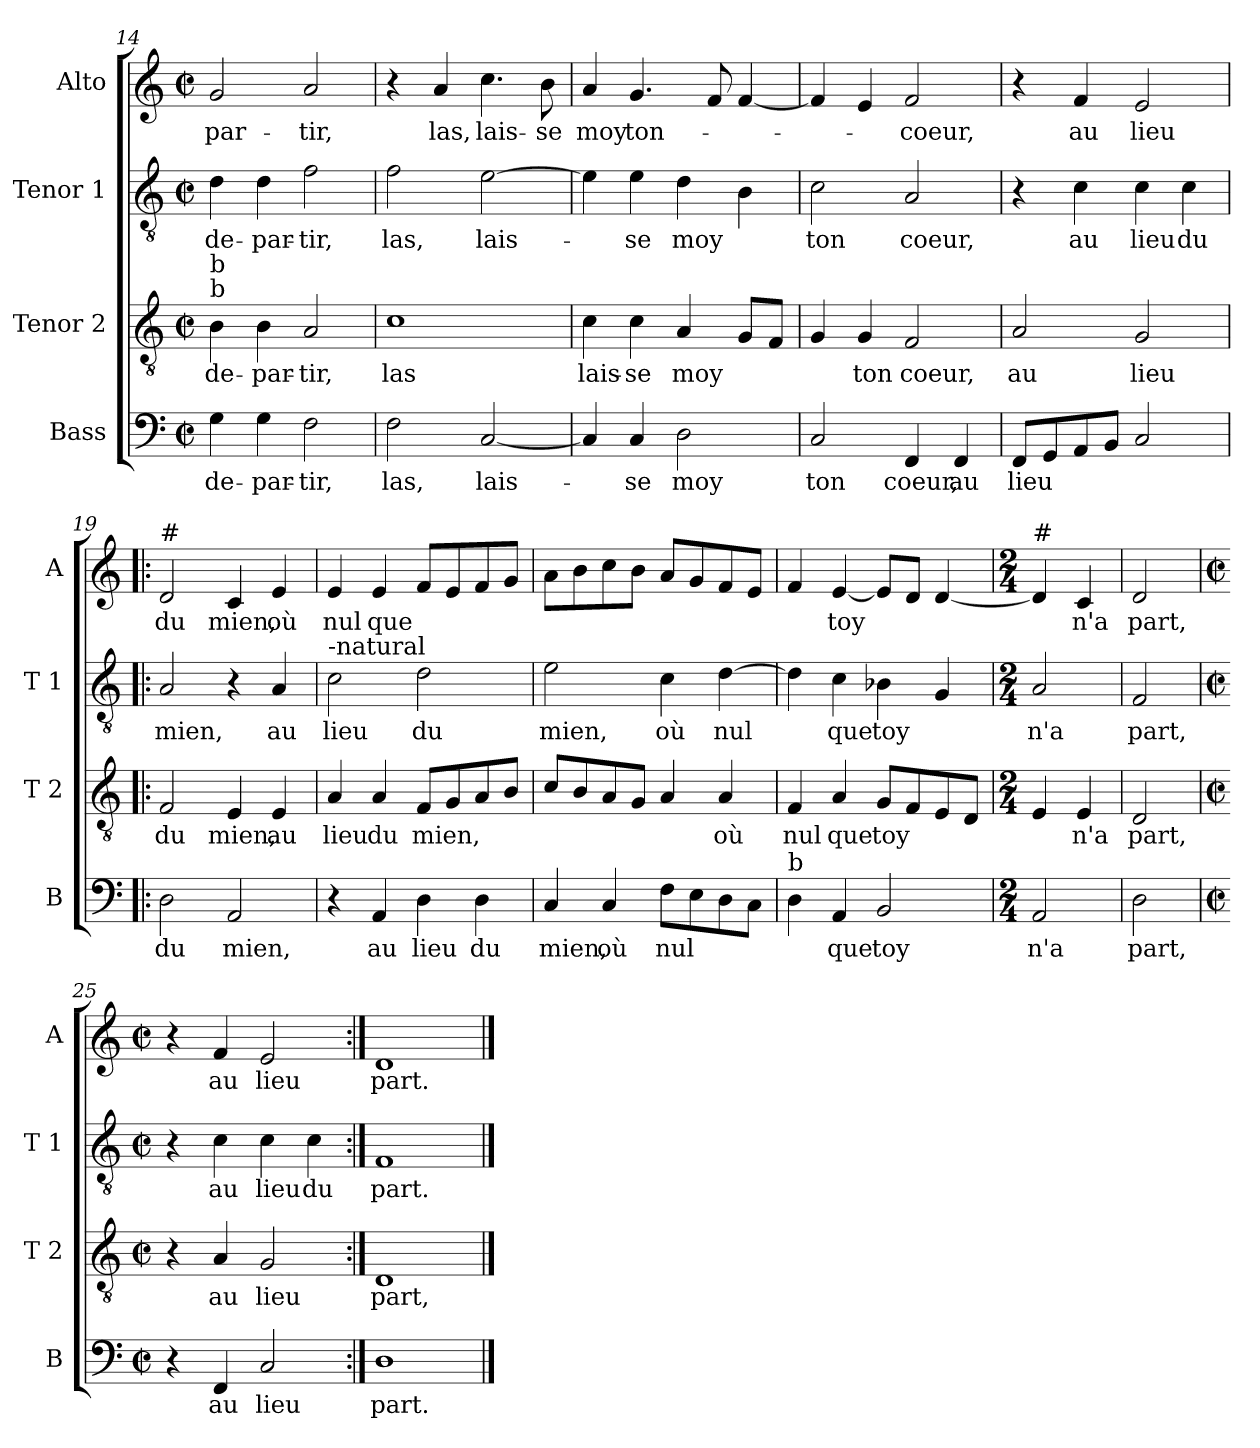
**kern	**text	**kern	**text	**kern	**text	**kern	**text
*part4	*part4	*part3	*part3	*part2	*part2	*part1	*part1
*staff4	*staff4	*staff3	*staff3	*staff2	*staff2	*staff1	*staff1
*I"Bass	*	*I"Tenor 2	*	*I"Tenor 1	*	*I"Alto	*
*I'B	*	*I'T 2	*	*I'T 1	*	*I'A	*
*clefF4	*	*clefGv2	*	*clefGv2	*	*clefG2	*
*k[]	*	*k[]	*	*k[]	*	*k[]	*
*C:	*	*C:	*	*C:	*	*C:	*
*M2/2	*	*M2/2	*	*M2/2	*	*M2/2	*
*met(c|)	*	*met(c|)	*	*met(c|)	*	*met(c|)	*
=14	=14	=14	=14	=14	=14	=14	=14
!	!	!LO:TX:a:t=b	!	!	!	!	!
!	!	!LO:TX:a:t=b	!	!	!	!	!
!	!LO:LY:b	!	!LO:LY:b	!	!LO:LY:b	!	!LO:LY:b
4G\	de-	4B\	de-	4d\	de-	2g/	-par-
!	!LO:LY:b	!	!LO:LY:b	!	!LO:LY:b	!	!
4G\	-par-	4B\	-par-	4d\	-par-	.	.
!	!LO:LY:b	!	!LO:LY:b	!	!LO:LY:b	!	!LO:LY:b
2F\	-tir,	2A/	-tir,	2f\	-tir,	2a/	-tir,
=15	=15	=15	=15	=15	=15	=15	=15
!	!LO:LY:b	!	!LO:LY:b	!	!LO:LY:b	!	!
2F\	las,	1c	las	2f\	las,	4r	.
!	!	!	!	!	!	!	!LO:LY:b
.	.	.	.	.	.	4a/	las,
!	!LO:LY:b	!	!	!	!LO:LY:b	!	!LO:LY:b
[2C/	lais-	.	.	[2e\	lais-	4.cc\	lais-
!	!	!	!	!	!	!	!LO:LY:b
.	.	.	.	.	.	8b\	-se
=16	=16	=16	=16	=16	=16	=16	=16
!	!	!	!LO:LY:b	!	!	!	!LO:LY:b
4C/]	.	4c\	lais-	4e\]	.	4a/	moy
!	!LO:LY:b	!	!LO:LY:b	!	!LO:LY:b	!	!LO:LY:b
4C/	-se	4c\	-se	4e\	-se	4.g/	ton-
!	!LO:LY:b	!	!LO:LY:b	!	!LO:LY:b	!	!
2D\	moy	4A/	moy	4d\	moy	.	.
.	.	.	.	.	.	8f/	.
.	.	8G/L	.	4B\	.	[4f/	.
.	.	8F/J	.	.	.	.	.
!!LO:LB:g=z
=17	=17	=17	=17	=17	=17	=17	=17
!	!LO:LY:b	!	!	!	!LO:LY:b	!	!
2C/	ton	4G/	.	2c\	ton	4f/]	.
!	!	!	!LO:LY:b	!	!	!	!
.	.	4G/	ton	.	.	4e/	.
!	!LO:LY:b	!	!LO:LY:b	!	!LO:LY:b	!	!LO:LY:b
4FF/	coeur,	2F/	coeur,	2A/	coeur,	2f/	-coeur,
!	!LO:LY:b	!	!	!	!	!	!
4FF/	au	.	.	.	.	.	.
=18	=18	=18	=18	=18	=18	=18	=18
!	!LO:LY:b	!	!LO:LY:b	!	!	!	!
8FF/L	lieu	2A/	au	4r	.	4r	.
8GG/	.	.	.	.	.	.	.
!	!	!	!	!	!LO:LY:b	!	!LO:LY:b
8AA/	.	.	.	4c\	au	4f/	au
8BB/J	.	.	.	.	.	.	.
!	!	!	!LO:LY:b	!	!LO:LY:b	!	!LO:LY:b
2C/	.	2G/	lieu	4c\	lieu	2e/	lieu
!	!	!	!	!	!LO:LY:b	!	!
.	.	.	.	4c\	du	.	.
=19!|:	=19!|:	=19!|:	=19!|:	=19!|:	=19!|:	=19!|:	=19!|:
!	!	!	!	!	!	!LO:TX:a:t=#	!
!	!LO:LY:b	!	!LO:LY:b	!	!LO:LY:b	!	!LO:LY:b
2D\	du	2F/	du	2A/	mien,	2d/	du
!	!LO:LY:b	!	!LO:LY:b	!	!	!	!LO:LY:b
2AA/	mien,	4E/	mien,	4r	.	4c/	mien,
!	!	!	!LO:LY:b	!	!LO:LY:b	!	!LO:LY:b
.	.	4E/	au	4A/	au	4e/	où
=20	=20	=20	=20	=20	=20	=20	=20
!	!	!	!	!LO:TX:a:t=-natural	!	!	!
!	!	!	!LO:LY:b	!	!LO:LY:b	!	!LO:LY:b
4r	.	4A/	lieu	2c\	lieu	4e/	nul
!	!LO:LY:b	!	!LO:LY:b	!	!	!	!LO:LY:b
4AA/	au	4A/	du	.	.	4e/	que
!	!LO:LY:b	!	!LO:LY:b	!	!LO:LY:b	!	!
4D\	lieu	8F/L	mien,	2d\	du	8f/L	.
.	.	8G/	.	.	.	8e/	.
!	!LO:LY:b	!	!	!	!	!	!
4D\	du	8A/	.	.	.	8f/	.
.	.	8B/J	.	.	.	8g/J	.
=21	=21	=21	=21	=21	=21	=21	=21
!	!LO:LY:b	!	!	!	!LO:LY:b	!	!
4C/	mien,	8c/L	.	2e\	mien,	8a\L	.
.	.	8B/	.	.	.	8b\	.
!	!LO:LY:b	!	!	!	!	!	!
4C/	où	8A/	.	.	.	8cc\	.
.	.	8G/J	.	.	.	8b\J	.
!	!LO:LY:b	!	!	!	!LO:LY:b	!	!
8F\L	nul	4A/	.	4c\	où	8a/L	.
8E\	.	.	.	.	.	8g/	.
!	!	!	!LO:LY:b	!	!LO:LY:b	!	!
8D\	.	4A/	où	[4d\	nul	8f/	.
8C\J	.	.	.	.	.	8e/J	.
!!LO:LB:g=z
=22	=22	=22	=22	=22	=22	=22	=22
!LO:TX:a:t=b	!	!	!	!	!	!	!
!	!	!	!LO:LY:b	!	!	!	!
4D\	.	4F/	nul	4d\]	.	4f/	.
!	!LO:LY:b	!	!LO:LY:b	!	!LO:LY:b	!	!LO:LY:b
4AA/	que	4A/	que	4c\	que	[4e/	toy
!	!LO:LY:b	!	!LO:LY:b	!	!LO:LY:b	!	!
2BB/	toy	8G/L	toy	4B-X\	toy	8e/L]	.
.	.	8F/	.	.	.	8d/J	.
.	.	8E/	.	4G/	.	[4d/	.
.	.	8D/J	.	.	.	.	.
=23	=23	=23	=23	=23	=23	=23	=23
*M2/4	*	*M2/4	*	*M2/4	*	*M2/4	*
!	!	!	!	!	!	!LO:TX:a:t=#	!
!	!LO:LY:b	!	!	!	!LO:LY:b	!	!
2AA/	n'a	4E/	.	2A/	n'a	4d/]	.
!	!	!	!LO:LY:b	!	!	!	!LO:LY:b
.	.	4E/	n'a	.	.	4c/	n'a
=24	=24	=24	=24	=24	=24	=24	=24
!	!LO:LY:b	!	!LO:LY:b	!	!LO:LY:b	!	!LO:LY:b
2D\	part,	2D/	part,	2F/	part,	2d/	part,
=25	=25	=25	=25	=25	=25	=25	=25
*M2/2	*	*M2/2	*	*M2/2	*	*M2/2	*
*met(c|)	*	*met(c|)	*	*met(c|)	*	*met(c|)	*
4r	.	4r	.	4r	.	4r	.
!	!LO:LY:b	!	!LO:LY:b	!	!LO:LY:b	!	!LO:LY:b
4FF/	au	4A/	au	4c\	au	4f/	au
!	!LO:LY:b	!	!LO:LY:b	!	!LO:LY:b	!	!LO:LY:b
2C/	lieu	2G/	lieu	4c\	lieu	2e/	lieu
!	!	!	!	!	!LO:LY:b	!	!
.	.	.	.	4c\	du	.	.
=26:|!	=26:|!	=26:|!	=26:|!	=26:|!	=26:|!	=26:|!	=26:|!
!	!LO:LY:b	!	!LO:LY:b	!	!LO:LY:b	!	!LO:LY:b
1D	part.	1D	part,	1F	part.	1d	part.
==	==	==	==	==	==	==	==
*-	*-	*-	*-	*-	*-	*-	*-
